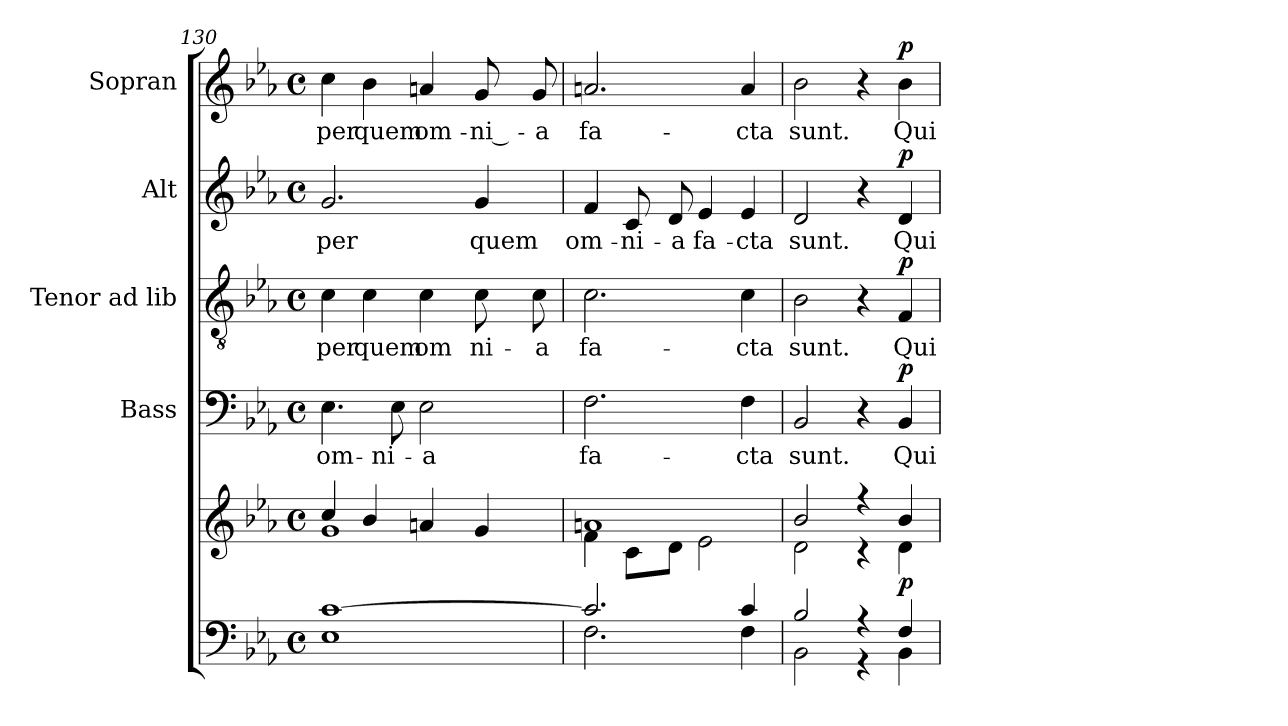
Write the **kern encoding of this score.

**kern	**kern	**dynam	**kern	**text	**dynam	**kern	**text	**dynam	**kern	**text	**dynam	**kern	**text	**dynam
*part5	*part5	*part5	*part4	*part4	*part4	*part3	*part3	*part3	*part2	*part2	*part2	*part1	*part1	*part1
*staff6	*staff5	*staff5/6	*staff4	*staff4	*staff4	*staff3	*staff3	*staff3	*staff2	*staff2	*staff2	*staff1	*staff1	*staff1
*	*	*	*I"Bass	*	*	*I"Tenor ad lib	*	*	*I"Alt	*	*	*I"Sopran	*	*
*	*	*	*I'B	*	*	*I'T	*	*	*I'A	*	*	*I'S	*	*
*clefF4	*clefG2	*	*clefF4	*	*	*clefGv2	*	*	*clefG2	*	*	*clefG2	*	*
*k[b-e-a-]	*k[b-e-a-]	*	*k[b-e-a-]	*	*	*k[b-e-a-]	*	*	*k[b-e-a-]	*	*	*k[b-e-a-]	*	*
*E-:	*E-:	*	*E-:	*	*	*E-:	*	*	*E-:	*	*	*E-:	*	*
*M4/4	*M4/4	*	*M4/4	*	*	*M4/4	*	*	*M4/4	*	*	*M4/4	*	*
*met(c)	*met(c)	*	*met(c)	*	*	*met(c)	*	*	*met(c)	*	*	*met(c)	*	*
=130	=130	=130	=130	=130	=130	=130	=130	=130	=130	=130	=130	=130	=130	=130
*^	*^	*	*	*	*	*	*	*	*	*	*	*	*	*
!	!	!	!	!	!	!LO:LY:b	!	!	!LO:LY:b	!	!	!LO:LY:b	!	!	!LO:LY:b	!
[>1c	1E-	4cc/	1g	.	4.E-\	om-	.	4c\	per	.	2.g/	per	.	4cc\	per	.
!	!	!	!	!	!	!	!	!	!LO:LY:b	!	!	!	!	!	!LO:LY:b	!
.	.	4b-/	.	.	.	.	.	4c\	quem	.	.	.	.	4b-\	quem	.
!	!	!	!	!	!	!LO:LY:b	!	!	!	!	!	!	!	!	!	!
.	.	.	.	.	8E-\	-ni­-	.	.	.	.	.	.	.	.	.	.
!	!	!	!	!	!	!LO:LY:b	!	!	!LO:LY:b	!	!	!	!	!	!LO:LY:b	!
.	.	4an/	.	.	2E-\	-a	.	4c\	om­	.	.	.	.	4an/	om­-	.
!	!	!	!	!	!	!	!	!	!LO:LY:b	!	!	!LO:LY:b	!	!	!LO:LY:b	!
.	.	4g/	.	.	.	.	.	8c\	ni-	.	4g/	quem	.	8g/	- ni ­-	.
!	!	!	!	!	!	!	!	!	!LO:LY:b	!	!	!	!	!	!LO:LY:b	!
.	.	.	.	.	.	.	.	8c\	-a	.	.	.	.	8g/	- a	.
=131	=131	=131	=131	=131	=131	=131	=131	=131	=131	=131	=131	=131	=131	=131	=131	=131
!	!	!	!	!	!	!LO:LY:b	!	!	!LO:LY:b	!	!	!LO:LY:b	!	!	!LO:LY:b	!
2.c/]	2.F\	1an	4f\	.	2.F\	fa-	.	2.c\	fa-	.	4f/	om­ -	.	2.an/	fa-	.
!	!	!	!	!	!	!	!	!	!	!	!	!LO:LY:b	!	!	!	!
.	.	.	8c\L	.	.	.	.	.	.	.	8c/	- ni­ -	.	.	.	.
!	!	!	!	!	!	!	!	!	!	!	!	!LO:LY:b	!	!	!	!
.	.	.	8d\J	.	.	.	.	.	.	.	8d/	- a	.	.	.	.
!	!	!	!	!	!	!	!	!	!	!	!	!LO:LY:b	!	!	!	!
.	.	.	2e-\	.	.	.	.	.	.	.	4e-/	fa­-	.	.	.	.
!	!	!	!	!	!	!LO:LY:b	!	!	!LO:LY:b	!	!	!LO:LY:b	!	!	!LO:LY:b	!
4c/	4F\	.	.	.	4F\	-cta	.	4c\	-cta	.	4e-/	-cta	.	4a/	-cta	.
=132	=132	=132	=132	=132	=132	=132	=132	=132	=132	=132	=132	=132	=132	=132	=132	=132
!	!	!	!	!	!	!LO:LY:b	!	!	!LO:LY:b	!	!	!LO:LY:b	!	!	!LO:LY:b	!
2B-/	2BB-\	2b-/	2d\	.	2BB-/	sunt.	.	2B-\	sunt.	.	2d/	sunt.	.	2b-\	sunt.	.
4r	4r	4r	4r	.	4r	.	.	4r	.	.	4r	.	.	4r	.	.
!	!	!	!	!LO:DY:b	!	!LO:LY:b	!LO:DY:a	!	!LO:LY:b	!LO:DY:a	!	!LO:LY:b	!LO:DY:a	!	!LO:LY:b	!LO:DY:a
4F/	4BB-\	4b-/	4d\	p	4BB-/	Qui	p	4F/	Qui	p	4d/	Qui	p	4b-\	Qui	p
*v	*v	*	*	*	*	*	*	*	*	*	*	*	*	*	*	*
*	*v	*v	*	*	*	*	*	*	*	*	*	*	*	*	*
=	=	=	=	=	=	=	=	=	=	=	=	=	=	=
*-	*-	*-	*-	*-	*-	*-	*-	*-	*-	*-	*-	*-	*-	*-
